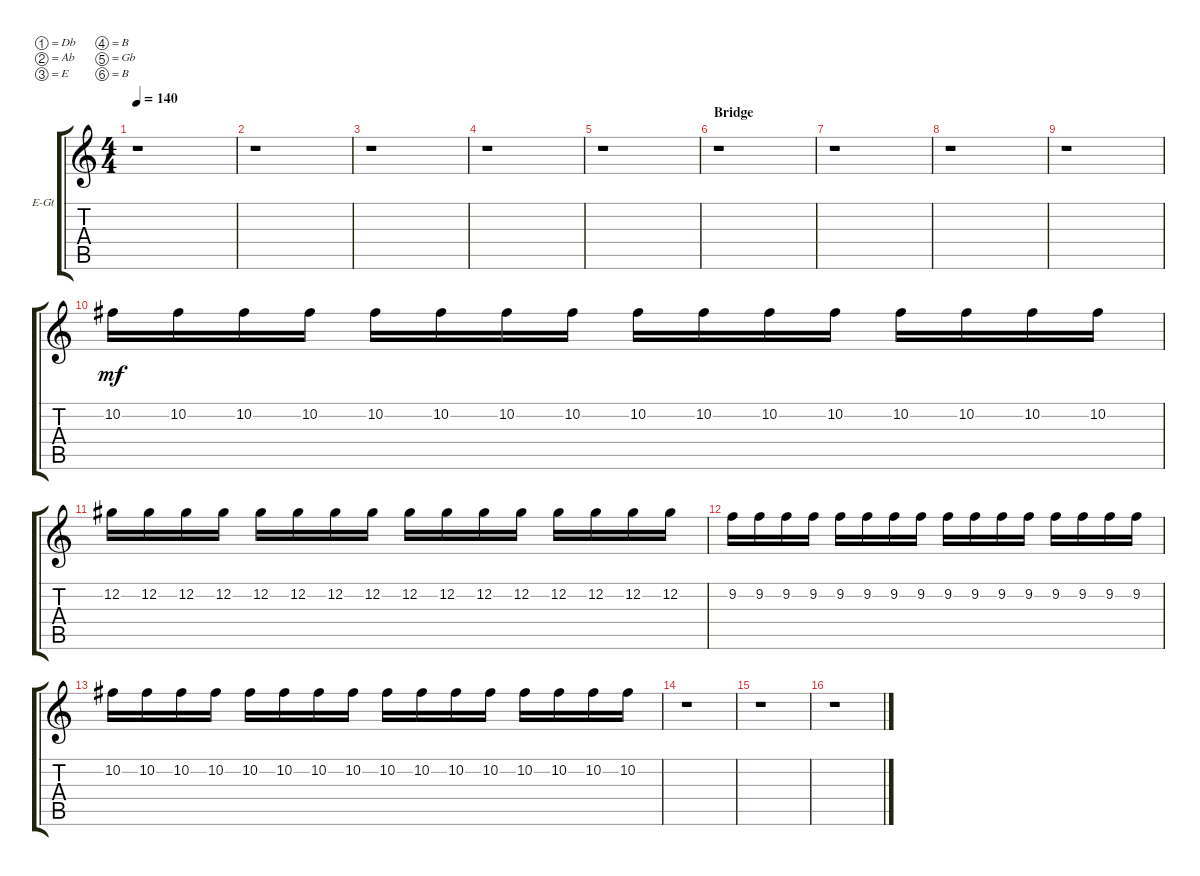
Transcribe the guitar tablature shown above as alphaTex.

\bracketExtendMode groupsimilarinstruments
\firstSystemTrackNameOrientation horizontal
\otherSystemsTrackNameOrientation horizontal
\track ("Background" "E-Gt") {instrument overdrivenguitar}
\staff {score tabs}
\tuning (Db4 Ab3 E3 B2 Gb2 B1)
\ts (4 4)
\tempo 140
\clef g2
\scale
0.333333
\ks c
r.1{dy mf} |
\scale
0.333333 r.1 |
\scale
0.333333 r.1 |
\scale
0.333333 r.1 |
\scale
0.333333 r.1 |
\section ("" "Bridge")
\scale
0.333333 r.1 |
\scale
0.333333 r.1 |
\scale
0.333333 r.1 |
\scale
0.333333 r.1 |
\scale
0.333333 10.2.16 10.2.16 10.2.16 10.2.16 10.2.16 10.2.16 10.2.16 10.2.16 10.2.16 10.2.16 10.2.16 10.2.16 10.2.16 10.2.16 10.2.16 10.2.16 |
\scale
0.333333 12.2.16 12.2.16 12.2.16 12.2.16 12.2.16 12.2.16 12.2.16 12.2.16 12.2.16 12.2.16 12.2.16 12.2.16 12.2.16 12.2.16 12.2.16 12.2.16 |
\scale
0.333333 9.2.16 9.2.16 9.2.16 9.2.16 9.2.16 9.2.16 9.2.16 9.2.16 9.2.16 9.2.16 9.2.16 9.2.16 9.2.16 9.2.16 9.2.16 9.2.16 |
\scale
0.333333 10.2.16 10.2.16 10.2.16 10.2.16 10.2.16 10.2.16 10.2.16 10.2.16 10.2.16 10.2.16 10.2.16 10.2.16 10.2.16 10.2.16 10.2.16 10.2.16 |
\scale
0.333333 r.1 |
\scale
0.333333 r.1 |
\scale
0.333333 r.1
